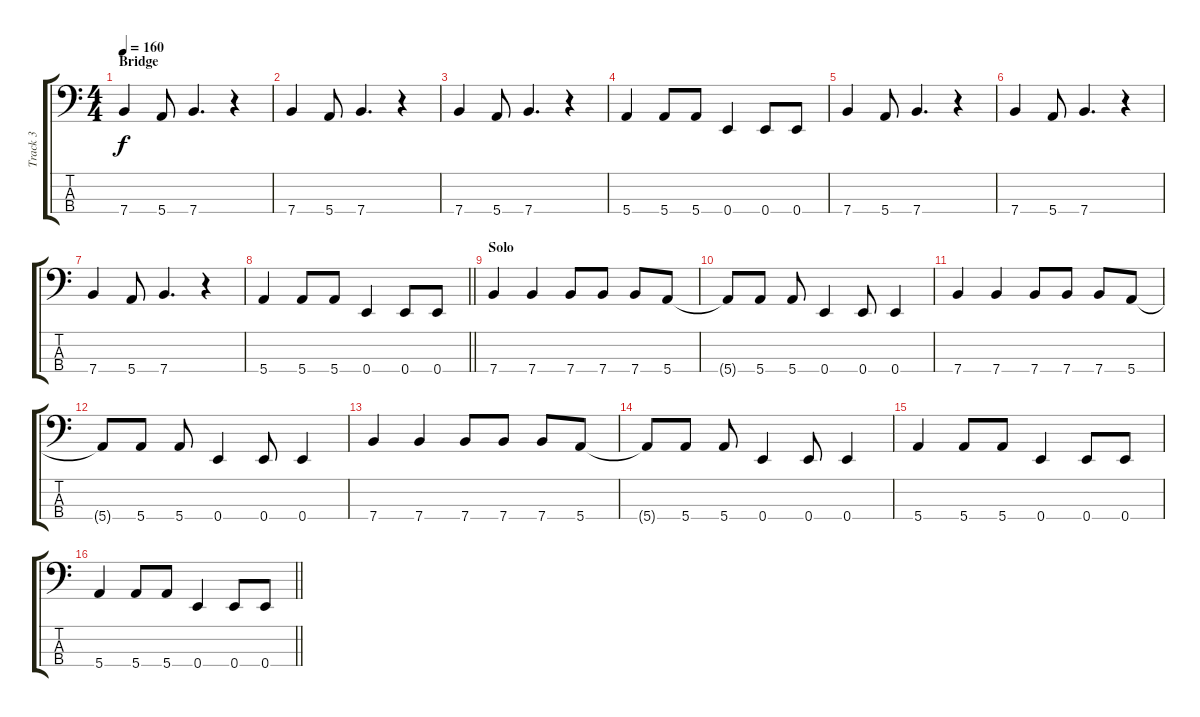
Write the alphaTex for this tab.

\track ("Track 3" "Track 3") {instrument electricbasspick}
\staff {score tabs}
\tuning (G2 D2 A1 E1) {hide}
\ts (4 4)
\section ("" "Bridge")
\tempo 160
\clef f4
\ks c
7.4.4{dy f} 5.4.8 7.4.4{d} r.4 |
7.4.4 5.4.8 7.4.4{d} r.4 |
7.4.4 5.4.8 7.4.4{d} r.4 |
5.4.4 5.4.8 5.4.8 0.4.4 0.4.8 0.4.8 |
7.4.4 5.4.8 7.4.4{d} r.4 |
7.4.4 5.4.8 7.4.4{d} r.4 |
7.4.4 5.4.8 7.4.4{d} r.4 |
\barLineRight lightlight
5.4.4 5.4.8 5.4.8 0.4.4 0.4.8 0.4.8 |
\section ("" "Solo")
7.4.4 7.4.4 7.4.8 7.4.8 7.4.8 5.4.8 |
5.4{t}.8 5.4.8 5.4.8 0.4.4 0.4.8 0.4.4 |
7.4.4 7.4.4 7.4.8 7.4.8 7.4.8 5.4.8 |
5.4{t}.8 5.4.8 5.4.8 0.4.4 0.4.8 0.4.4 |
7.4.4 7.4.4 7.4.8 7.4.8 7.4.8 5.4.8 |
5.4{t}.8 5.4.8 5.4.8 0.4.4 0.4.8 0.4.4 |
5.4.4 5.4.8 5.4.8 0.4.4 0.4.8 0.4.8 |
\barLineRight lightlight
5.4.4 5.4.8 5.4.8 0.4.4 0.4.8 0.4.8
